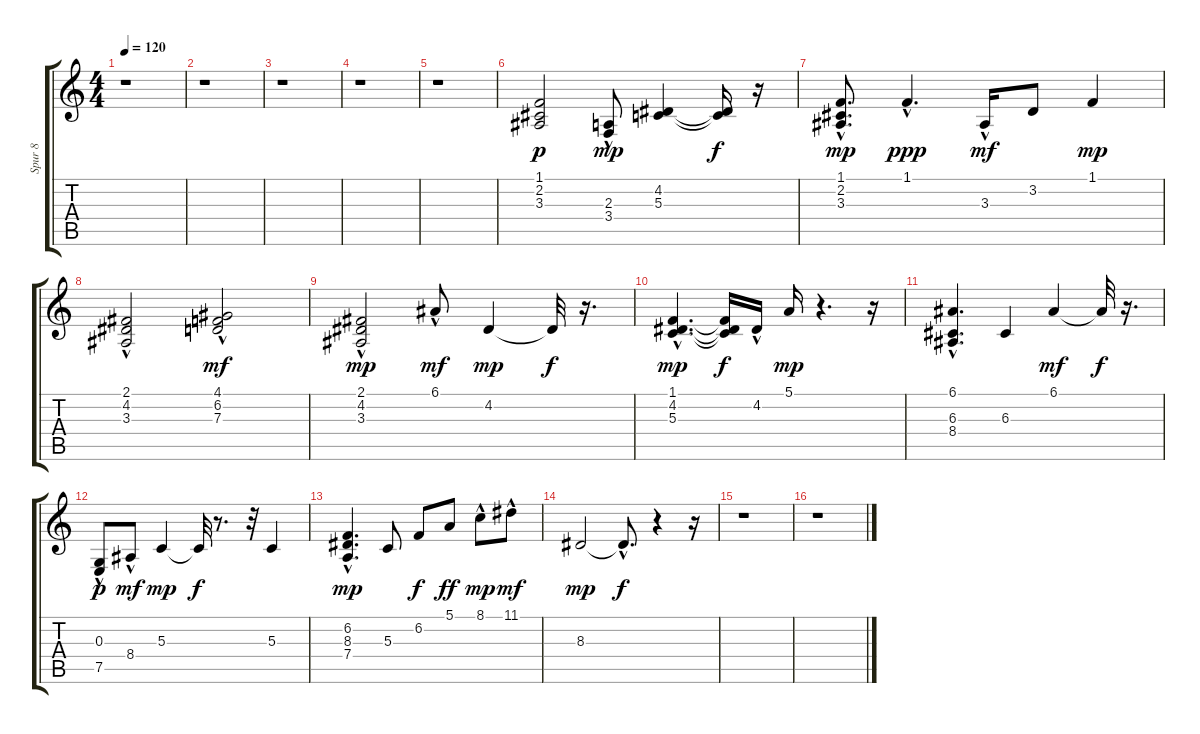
\track ("Spur 8" "Spur 8") {instrument electricpiano2}
\staff {score tabs}
\tuning (E4 B3 G3 D3 A2 E2) {hide}
\ts (4 4)
\tempo 120
\clef g2
\ks c
r.1{dy mp} |
r.1 |
r.1 |
r.1 |
r.1 |
(1.1 2.2 3.3).2{dy p} (2.3{hac} 3.4{hac}).8{dy mp} (4.2 5.3).4 (4.2{t} 5.3{t}).16{dy f} r.16 |
(1.1 2.2 3.3{hac}).8{d dy mp} 1.1{hac}.4{d dy ppp} 3.3{hac}.16{dy mf} 3.2.8 1.1.4{dy mp} |
(2.1{hac} 4.2{hac} 3.3{hac}).2 (4.1 6.2 7.3{hac}).2{dy mf} |
(2.1{hac} 4.2 3.3).2{dy mp} 6.1{hac}.8{dy mf} 4.2.4{dy mp} 4.2{t}.32{dy f} r.16{d} |
(1.1{hac} 4.2{hac} 5.3{hac}).4{d dy mp} (1.1{t} 4.2{t} 5.3{t}).16{dy f} 4.2{hac}.16 5.1.16{dy mp} r.4{d} r.16 |
(6.1{hac} 6.3 8.4).4{d} 6.3.4 6.1.4{dy mf} 6.1{t}.32{dy f} r.16{d} |
(0.3{hac} 7.5{hac}).8{dy p} 8.4{hac}.8{dy mf} 5.3.4{dy mp} 5.3{t}.32{dy f} r.8{d} r.32 5.3.4 |
(6.2{hac} 8.3 7.4{hac}).4{d dy mp} 5.3.8 6.2.8{dy f} 5.1.8{dy ff} 8.1{hac}.8{dy mp} 11.1{hac}.8{dy mf} |
8.3.2{dy mp} 8.3{hac t}.8{d dy f} r.4 r.16 |
r.1 |
r.1
